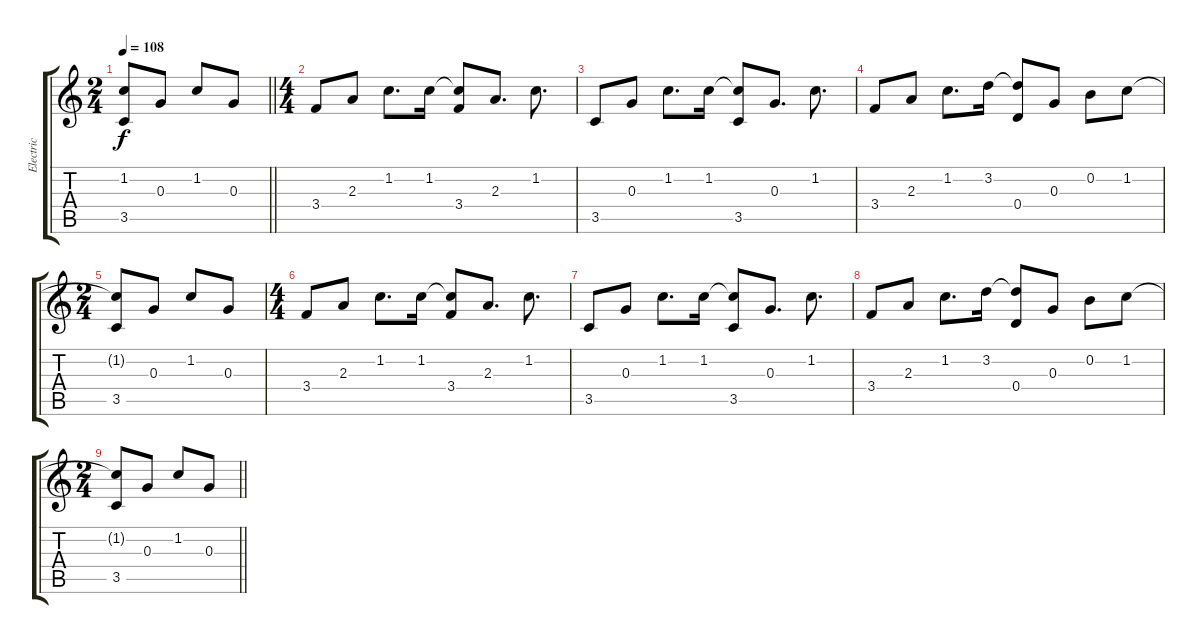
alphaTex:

\track ("Electric" "Electric") {instrument distortionguitar}
\staff {score tabs}
\tuning (E4 B3 G3 D3 A2 E2) {hide}
\ts (2 4)
\tempo 108
\clef g2
\barLineRight lightlight
\ks c
(1.2{t} 3.5).8{dy f} 0.3.8 1.2.8 0.3.8 |
\ts (4 4)
3.4.8 2.3.8 1.2.8{d} 1.2.16 (1.2{t} 3.4).8 2.3.8{d} 1.2.8{d} |
3.5.8 0.3.8 1.2.8{d} 1.2.16 (1.2{t} 3.5).8 0.3.8{d} 1.2.8{d} |
3.4.8 2.3.8 1.2.8{d} 3.2.16 (3.2{t} 0.4).8 0.3.8 0.2.8 1.2.8 |
\ts (2 4)
(1.2{t} 3.5).8 0.3.8 1.2.8 0.3.8 |
\ts (4 4)
3.4.8 2.3.8 1.2.8{d} 1.2.16 (1.2{t} 3.4).8 2.3.8{d} 1.2.8{d} |
3.5.8 0.3.8 1.2.8{d} 1.2.16 (1.2{t} 3.5).8 0.3.8{d} 1.2.8{d} |
3.4.8 2.3.8 1.2.8{d} 3.2.16 (3.2{t} 0.4).8 0.3.8 0.2.8 1.2.8 |
\ts (2 4)
\barLineRight lightlight
(1.2{t} 3.5).8 0.3.8 1.2.8 0.3.8
